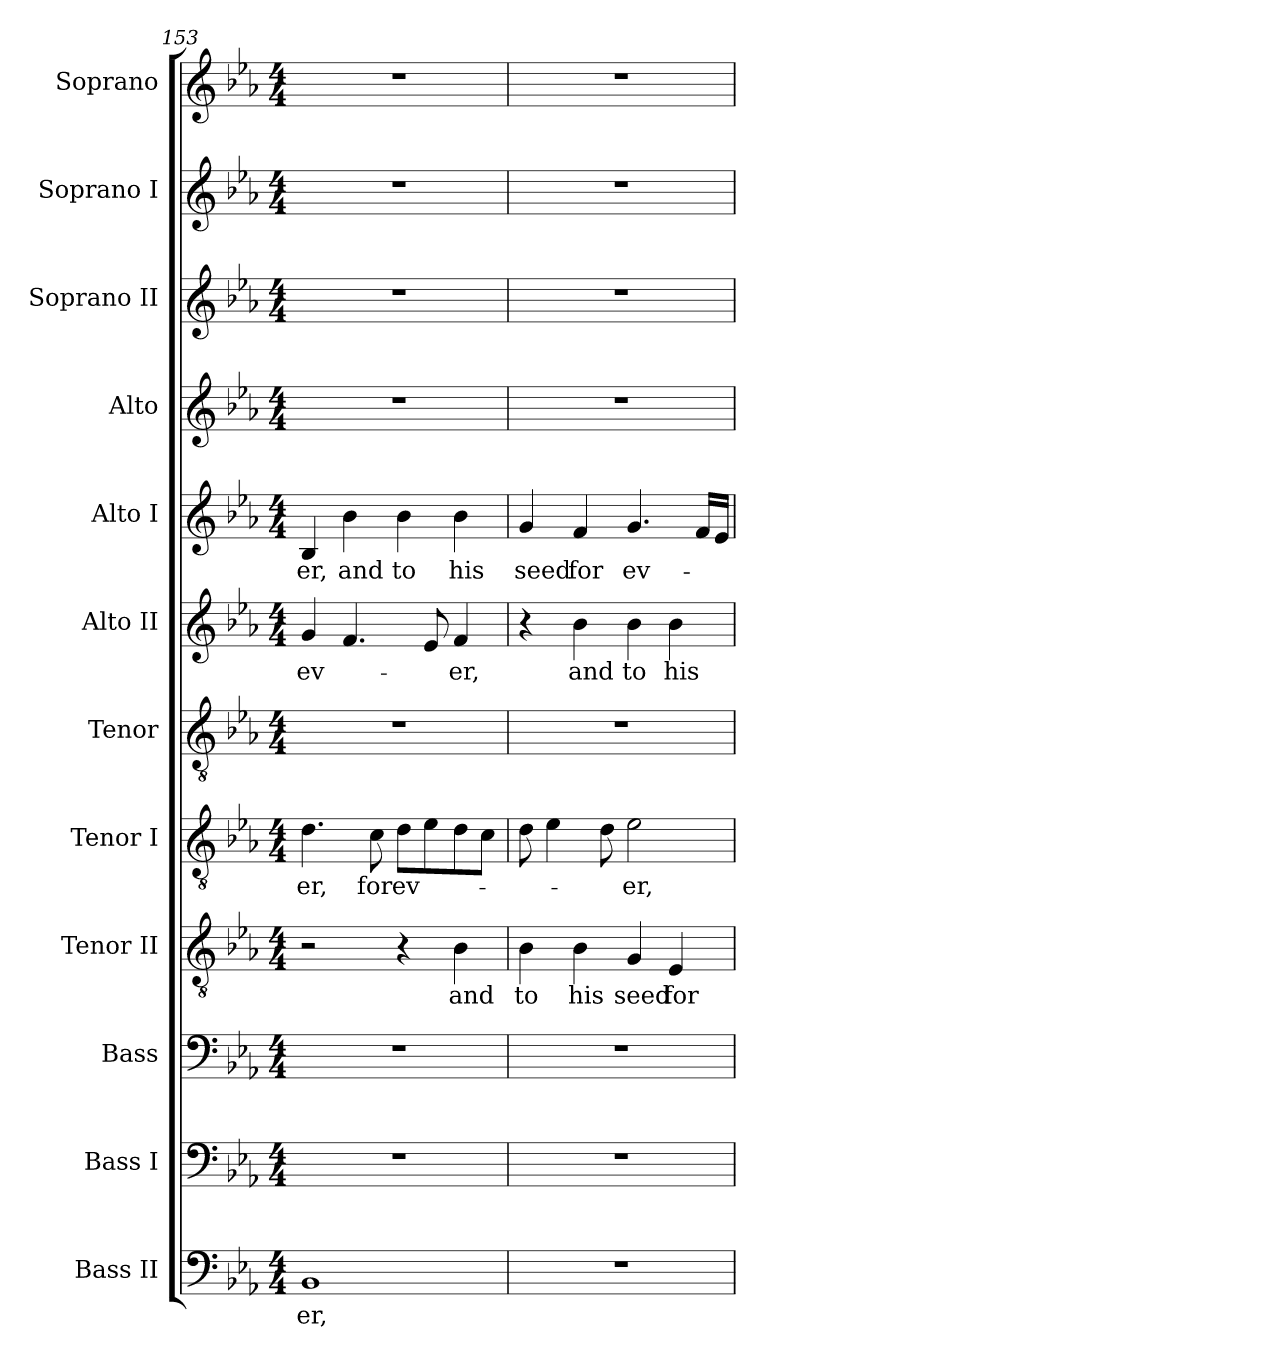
**kern	**text	**kern	**kern	**kern	**text	**kern	**text	**kern	**kern	**text	**kern	**text	**kern	**kern	**kern	**kern
*part12	*part12	*part11	*part10	*part9	*part9	*part8	*part8	*part7	*part6	*part6	*part5	*part5	*part4	*part3	*part2	*part1
*staff12	*staff12	*staff11	*staff10	*staff9	*staff9	*staff8	*staff8	*staff7	*staff6	*staff6	*staff5	*staff5	*staff4	*staff3	*staff2	*staff1
*I"Bass II	*	*I"Bass I	*I"Bass	*I"Tenor II	*	*I"Tenor I	*	*I"Tenor	*I"Alto II	*	*I"Alto I	*	*I"Alto	*I"Soprano II	*I"Soprano I	*I"Soprano
*I'BII	*	*I'BI	*I'B	*I'TII	*	*I'TI	*	*I'T	*I'AII	*	*I'AI	*	*I'A	*I'SII	*I'SI	*I'S
!!LO:LB:g=z
*clefF4	*	*clefF4	*clefF4	*clefGv2	*	*clefGv2	*	*clefGv2	*clefG2	*	*clefG2	*	*clefG2	*clefG2	*clefG2	*clefG2
*ITrd7c12	*	*	*ITrd7c12	*ITrd7c12	*	*ITrd7c12	*	*ITrd7c12	*	*	*	*	*	*	*	*
*k[b-e-a-]	*	*k[b-e-a-]	*k[b-e-a-]	*k[b-e-a-]	*	*k[b-e-a-]	*	*k[b-e-a-]	*k[b-e-a-]	*	*k[b-e-a-]	*	*k[b-e-a-]	*k[b-e-a-]	*k[b-e-a-]	*k[b-e-a-]
*E-:	*	*E-:	*E-:	*E-:	*	*E-:	*	*E-:	*E-:	*	*E-:	*	*E-:	*E-:	*E-:	*E-:
*M4/4	*	*M4/4	*M4/4	*M4/4	*	*M4/4	*	*M4/4	*M4/4	*	*M4/4	*	*M4/4	*M4/4	*M4/4	*M4/4
=153	=153	=153	=153	=153	=153	=153	=153	=153	=153	=153	=153	=153	=153	=153	=153	=153
!	!LO:LY:b:color=#000000	!	!	!	!	!	!	!	!	!	!	!	!	!	!	!
!	!	!	!	!	!	!	!LO:LY:b:color=#000000	!	!	!	!	!	!	!	!	!
!	!	!	!	!	!	!	!	!	!	!LO:LY:b:color=#000000	!	!	!	!	!	!
!	!	!	!	!	!	!	!	!	!	!	!	!LO:LY:b:color=#000000	!	!	!	!
1BBB-i	-er,	1r	1r	2r	.	4.Di\	-er,	1r	4gi/	ev-	4B-i/	-er,	1r	1r	1r	1r
!	!	!	!	!	!	!	!	!	!	!	!	!LO:LY:b:color=#000000	!	!	!	!
.	.	.	.	.	.	.	.	.	4.fi/	.	4b-i\	and	.	.	.	.
!	!	!	!	!	!	!	!LO:LY:b:color=#000000	!	!	!	!	!	!	!	!	!
.	.	.	.	.	.	8Ci\	for	.	.	.	.	.	.	.	.	.
!	!	!	!	!	!	!	!LO:LY:b:color=#000000	!	!	!	!	!	!	!	!	!
!	!	!	!	!	!	!	!	!	!	!	!	!LO:LY:b:color=#000000	!	!	!	!
.	.	.	.	4r	.	8Di\L	ev-	.	.	.	4b-i\	to	.	.	.	.
.	.	.	.	.	.	8E-i\	.	.	8e-i/	.	.	.	.	.	.	.
!	!	!	!	!	!LO:LY:b:color=#000000	!	!	!	!	!	!	!	!	!	!	!
!	!	!	!	!	!	!	!	!	!	!LO:LY:b:color=#000000	!	!	!	!	!	!
!	!	!	!	!	!	!	!	!	!	!	!	!LO:LY:b:color=#000000	!	!	!	!
.	.	.	.	4BB-i\	and	8Di\	.	.	4fi/	-er,	4b-i\	his	.	.	.	.
.	.	.	.	.	.	8Ci\J	.	.	.	.	.	.	.	.	.	.
=154	=154	=154	=154	=154	=154	=154	=154	=154	=154	=154	=154	=154	=154	=154	=154	=154
!	!	!	!	!	!LO:LY:b:color=#000000	!	!	!	!	!	!	!	!	!	!	!
!	!	!	!	!	!	!	!	!	!	!	!	!LO:LY:b:color=#000000	!	!	!	!
1r	.	1r	1r	4BB-i\	to	8Di\	.	1r	4r	.	4gi/	seed	1r	1r	1r	1r
.	.	.	.	.	.	4E-i\	.	.	.	.	.	.	.	.	.	.
!	!	!	!	!	!LO:LY:b:color=#000000	!	!	!	!	!	!	!	!	!	!	!
!	!	!	!	!	!	!	!	!	!	!LO:LY:b:color=#000000	!	!	!	!	!	!
!	!	!	!	!	!	!	!	!	!	!	!	!LO:LY:b:color=#000000	!	!	!	!
.	.	.	.	4BB-i\	his	.	.	.	4b-i\	and	4fi/	for	.	.	.	.
.	.	.	.	.	.	8Di\	.	.	.	.	.	.	.	.	.	.
!	!	!	!	!	!LO:LY:b:color=#000000	!	!	!	!	!	!	!	!	!	!	!
!	!	!	!	!	!	!	!LO:LY:b:color=#000000	!	!	!	!	!	!	!	!	!
!	!	!	!	!	!	!	!	!	!	!LO:LY:b:color=#000000	!	!	!	!	!	!
!	!	!	!	!	!	!	!	!	!	!	!	!LO:LY:b:color=#000000	!	!	!	!
.	.	.	.	4GGi/	seed	2E-i\	-er,	.	4b-i\	to	4.gi/	ev-	.	.	.	.
!	!	!	!	!	!LO:LY:b:color=#000000	!	!	!	!	!	!	!	!	!	!	!
!	!	!	!	!	!	!	!	!	!	!LO:LY:b:color=#000000	!	!	!	!	!	!
.	.	.	.	4EE-i/	for	.	.	.	4b-i\	his	.	.	.	.	.	.
.	.	.	.	.	.	.	.	.	.	.	16fi/LL	.	.	.	.	.
.	.	.	.	.	.	.	.	.	.	.	16e-i/JJ	.	.	.	.	.
=	=	=	=	=	=	=	=	=	=	=	=	=	=	=	=	=
*-	*-	*-	*-	*-	*-	*-	*-	*-	*-	*-	*-	*-	*-	*-	*-	*-
